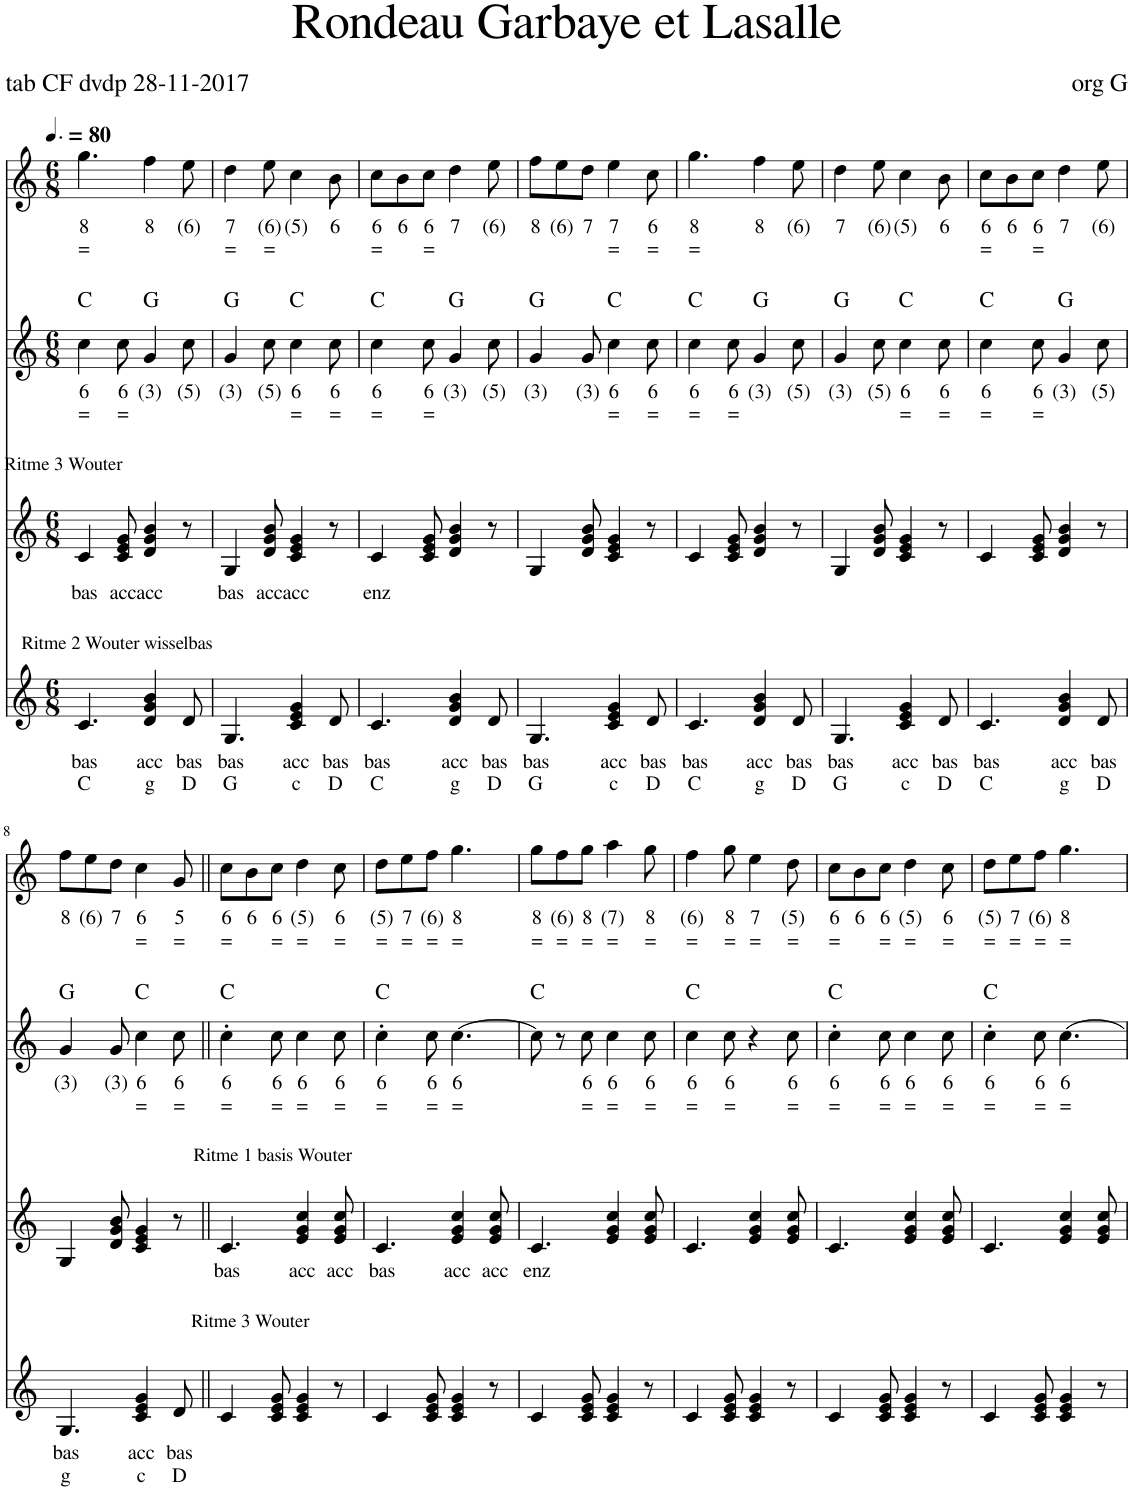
**kern	**text	**text	**kern	**text	**kern	**text	**text	**harte	**kern	**text	**text
*part4	*part4	*part4	*part3	*part3	*part2	*part2	*part2	*part2	*part1	*part1	*part1
*staff4	*staff4	*staff4	*staff3	*staff3	*staff2	*staff2	*staff2	*	*staff1	*staff1	*staff1
*I"Stem	*	*	*I"Stem	*	*I"Stem	*	*	*	*I"Stem	*	*
*clefG2	*	*	*clefG2	*	*clefG2	*	*	*	*clefG2	*	*
*k[]	*	*	*k[]	*	*k[]	*	*	*	*k[]	*	*
*M6/8	*	*	*M6/8	*	*M6/8	*	*	*	*M6/8	*	*
*MM120	*	*	*MM120	*	*MM120	*	*	*	*MM120	*	*
=1	=1	=1	=1	=1	=1	=1	=1	=1	=1	=1	=1
!	!	!	!LO:TX:a:t=Ritme 3 Wouter	!	!	!	!	!	!	!	!
!LO:TX:a:t=Ritme 2 Wouter wisselbas	!	!	!	!	!	!	!	!	!	!	!
!	!LO:LY:b	!LO:LY:b	!	!LO:LY:b	!	!LO:LY:b	!LO:LY:b	!	!	!LO:LY:b	!LO:LY:b
4.c/	bas	C	4c/	bas	4cc\	6	=	C:maj	4.gg\	8	=
!	!	!	!	!LO:LY:b	!	!LO:LY:b	!LO:LY:b	!	!	!	!
.	.	.	8c/ 8e/ 8g/	acc	8cc\	6	=	.	.	.	.
!	!LO:LY:b	!LO:LY:b	!	!LO:LY:b	!	!LO:LY:b	!	!	!	!LO:LY:b	!
4d/ 4g/ 4b/	acc	g	4d/ 4g/ 4b/	acc	4g/	(3)	.	G:maj	4ff\	8	.
!	!LO:LY:b	!LO:LY:b	!	!	!	!LO:LY:b	!	!	!	!LO:LY:b	!
8d/	bas	D	8r	.	8cc\	(5)	.	.	8ee\	(6)	.
=2	=2	=2	=2	=2	=2	=2	=2	=2	=2	=2	=2
!	!LO:LY:b	!LO:LY:b	!	!LO:LY:b	!	!LO:LY:b	!	!	!	!LO:LY:b	!LO:LY:b
4.G/	bas	G	4G/	bas	4g/	(3)	.	G:maj	4dd\	7	=
!	!	!	!	!LO:LY:b	!	!LO:LY:b	!	!	!	!LO:LY:b	!LO:LY:b
.	.	.	8d/ 8g/ 8b/	acc	8cc\	(5)	.	.	8ee\	(6)	=
!	!LO:LY:b	!LO:LY:b	!	!LO:LY:b	!	!LO:LY:b	!LO:LY:b	!	!	!LO:LY:b	!
4c/ 4e/ 4g/	acc	c	4c/ 4e/ 4g/	acc	4cc\	6	=	C:maj	4cc\	(5)	.
!	!LO:LY:b	!LO:LY:b	!	!	!	!LO:LY:b	!LO:LY:b	!	!	!LO:LY:b	!
8d/	bas	D	8r	.	8cc\	6	=	.	8b\	6	.
=3	=3	=3	=3	=3	=3	=3	=3	=3	=3	=3	=3
!	!LO:LY:b	!LO:LY:b	!	!LO:LY:b	!	!LO:LY:b	!LO:LY:b	!	!	!LO:LY:b	!LO:LY:b
4.c/	bas	C	4c/	enz	4cc\	6	=	C:maj	8cc\L	6	=
!	!	!	!	!	!	!	!	!	!	!LO:LY:b	!
.	.	.	.	.	.	.	.	.	8b\	6	.
!	!	!	!	!	!	!LO:LY:b	!LO:LY:b	!	!	!LO:LY:b	!LO:LY:b
.	.	.	8c/ 8e/ 8g/	.	8cc\	6	=	.	8cc\J	6	=
!	!LO:LY:b	!LO:LY:b	!	!	!	!LO:LY:b	!	!	!	!LO:LY:b	!
4d/ 4g/ 4b/	acc	g	4d/ 4g/ 4b/	.	4g/	(3)	.	G:maj	4dd\	7	.
!	!LO:LY:b	!LO:LY:b	!	!	!	!LO:LY:b	!	!	!	!LO:LY:b	!
8d/	bas	D	8r	.	8cc\	(5)	.	.	8ee\	(6)	.
=4	=4	=4	=4	=4	=4	=4	=4	=4	=4	=4	=4
!	!LO:LY:b	!LO:LY:b	!	!	!	!LO:LY:b	!	!	!	!LO:LY:b	!
4.G/	bas	G	4G/	.	4g/	(3)	.	G:maj	8ff\L	8	.
!	!	!	!	!	!	!	!	!	!	!LO:LY:b	!
.	.	.	.	.	.	.	.	.	8ee\	(6)	.
!	!	!	!	!	!	!LO:LY:b	!	!	!	!LO:LY:b	!
.	.	.	8d/ 8g/ 8b/	.	8g/	(3)	.	.	8dd\J	7	.
!	!LO:LY:b	!LO:LY:b	!	!	!	!LO:LY:b	!LO:LY:b	!	!	!LO:LY:b	!LO:LY:b
4c/ 4e/ 4g/	acc	c	4c/ 4e/ 4g/	.	4cc\	6	=	C:maj	4ee\	7	=
!	!LO:LY:b	!LO:LY:b	!	!	!	!LO:LY:b	!LO:LY:b	!	!	!LO:LY:b	!LO:LY:b
8d/	bas	D	8r	.	8cc\	6	=	.	8cc\	6	=
=5	=5	=5	=5	=5	=5	=5	=5	=5	=5	=5	=5
!	!LO:LY:b	!LO:LY:b	!	!	!	!LO:LY:b	!LO:LY:b	!	!	!LO:LY:b	!LO:LY:b
4.c/	bas	C	4c/	.	4cc\	6	=	C:maj	4.gg\	8	=
!	!	!	!	!	!	!LO:LY:b	!LO:LY:b	!	!	!	!
.	.	.	8c/ 8e/ 8g/	.	8cc\	6	=	.	.	.	.
!	!LO:LY:b	!LO:LY:b	!	!	!	!LO:LY:b	!	!	!	!LO:LY:b	!
4d/ 4g/ 4b/	acc	g	4d/ 4g/ 4b/	.	4g/	(3)	.	G:maj	4ff\	8	.
!	!LO:LY:b	!LO:LY:b	!	!	!	!LO:LY:b	!	!	!	!LO:LY:b	!
8d/	bas	D	8r	.	8cc\	(5)	.	.	8ee\	(6)	.
=6	=6	=6	=6	=6	=6	=6	=6	=6	=6	=6	=6
!	!LO:LY:b	!LO:LY:b	!	!	!	!LO:LY:b	!	!	!	!LO:LY:b	!
4.G/	bas	G	4G/	.	4g/	(3)	.	G:maj	4dd\	7	.
!	!	!	!	!	!	!LO:LY:b	!	!	!	!LO:LY:b	!
.	.	.	8d/ 8g/ 8b/	.	8cc\	(5)	.	.	8ee\	(6)	.
!	!LO:LY:b	!LO:LY:b	!	!	!	!LO:LY:b	!LO:LY:b	!	!	!LO:LY:b	!
4c/ 4e/ 4g/	acc	c	4c/ 4e/ 4g/	.	4cc\	6	=	C:maj	4cc\	(5)	.
!	!LO:LY:b	!LO:LY:b	!	!	!	!LO:LY:b	!LO:LY:b	!	!	!LO:LY:b	!
8d/	bas	D	8r	.	8cc\	6	=	.	8b\	6	.
=7	=7	=7	=7	=7	=7	=7	=7	=7	=7	=7	=7
!	!LO:LY:b	!LO:LY:b	!	!	!	!LO:LY:b	!LO:LY:b	!	!	!LO:LY:b	!LO:LY:b
4.c/	bas	C	4c/	.	4cc\	6	=	C:maj	8cc\L	6	=
!	!	!	!	!	!	!	!	!	!	!LO:LY:b	!
.	.	.	.	.	.	.	.	.	8b\	6	.
!	!	!	!	!	!	!LO:LY:b	!LO:LY:b	!	!	!LO:LY:b	!LO:LY:b
.	.	.	8c/ 8e/ 8g/	.	8cc\	6	=	.	8cc\J	6	=
!	!LO:LY:b	!LO:LY:b	!	!	!	!LO:LY:b	!	!	!	!LO:LY:b	!
4d/ 4g/ 4b/	acc	g	4d/ 4g/ 4b/	.	4g/	(3)	.	G:maj	4dd\	7	.
!	!LO:LY:b	!LO:LY:b	!	!	!	!LO:LY:b	!	!	!	!LO:LY:b	!
8d/	bas	D	8r	.	8cc\	(5)	.	.	8ee\	(6)	.
!!LO:LB:g=z
=8	=8	=8	=8	=8	=8	=8	=8	=8	=8	=8	=8
!	!LO:LY:b	!LO:LY:b	!	!	!	!LO:LY:b	!	!	!	!LO:LY:b	!
4.G/	bas	g	4G/	.	4g/	(3)	.	G:maj	8ff\L	8	.
!	!	!	!	!	!	!	!	!	!	!LO:LY:b	!
.	.	.	.	.	.	.	.	.	8ee\	(6)	.
!	!	!	!	!	!	!LO:LY:b	!	!	!	!LO:LY:b	!
.	.	.	8d/ 8g/ 8b/	.	8g/	(3)	.	.	8dd\J	7	.
!	!LO:LY:b	!LO:LY:b	!	!	!	!LO:LY:b	!LO:LY:b	!	!	!LO:LY:b	!LO:LY:b
4c/ 4e/ 4g/	acc	c	4c/ 4e/ 4g/	.	4cc\	6	=	C:maj	4cc\	6	=
!	!LO:LY:b	!LO:LY:b	!	!	!	!LO:LY:b	!LO:LY:b	!	!	!LO:LY:b	!LO:LY:b
8d/	bas	D	8r	.	8cc\	6	=	.	8g/	5	=
=9||	=9||	=9||	=9||	=9||	=9||	=9||	=9||	=9||	=9||	=9||	=9||
!	!	!	!LO:TX:a:t=Ritme 1 basis Wouter	!	!	!	!	!	!	!	!
!LO:TX:a:t=Ritme 3 Wouter	!	!	!	!	!	!	!	!	!	!	!
!	!	!	!	!LO:LY:b	!	!LO:LY:b	!LO:LY:b	!	!	!LO:LY:b	!LO:LY:b
4c/	.	.	4.c/	bas	4cc'\	6	=	C:maj	8cc\L	6	=
!	!	!	!	!	!	!	!	!	!	!LO:LY:b	!
.	.	.	.	.	.	.	.	.	8b\	6	.
!	!	!	!	!	!	!LO:LY:b	!LO:LY:b	!	!	!LO:LY:b	!LO:LY:b
8c/ 8e/ 8g/	.	.	.	.	8cc\	6	=	.	8cc\J	6	=
!	!	!	!	!LO:LY:b	!	!LO:LY:b	!LO:LY:b	!	!	!LO:LY:b	!LO:LY:b
4c/ 4e/ 4g/	.	.	4e/ 4g/ 4cc/	acc	4cc\	6	=	.	4dd\	(5)	=
!	!	!	!	!LO:LY:b	!	!LO:LY:b	!LO:LY:b	!	!	!LO:LY:b	!LO:LY:b
8r	.	.	8e/ 8g/ 8cc/	acc	8cc\	6	=	.	8cc\	6	=
=10	=10	=10	=10	=10	=10	=10	=10	=10	=10	=10	=10
!	!	!	!	!LO:LY:b	!	!LO:LY:b	!LO:LY:b	!	!	!LO:LY:b	!LO:LY:b
4c/	.	.	4.c/	bas	4cc'\	6	=	C:maj	8dd\L	(5)	=
!	!	!	!	!	!	!	!	!	!	!LO:LY:b	!LO:LY:b
.	.	.	.	.	.	.	.	.	8ee\	7	=
!	!	!	!	!	!	!LO:LY:b	!LO:LY:b	!	!	!LO:LY:b	!LO:LY:b
8c/ 8e/ 8g/	.	.	.	.	8cc\	6	=	.	8ff\J	(6)	=
!	!	!	!	!LO:LY:b	!	!LO:LY:b	!LO:LY:b	!	!	!LO:LY:b	!LO:LY:b
4c/ 4e/ 4g/	.	.	4e/ 4g/ 4cc/	acc	[4.cc\	6	=	.	4.gg\	8	=
!	!	!	!	!LO:LY:b	!	!	!	!	!	!	!
8r	.	.	8e/ 8g/ 8cc/	acc	.	.	.	.	.	.	.
=11	=11	=11	=11	=11	=11	=11	=11	=11	=11	=11	=11
!	!	!	!	!LO:LY:b	!	!	!	!	!	!LO:LY:b	!LO:LY:b
4c/	.	.	4.c/	enz	8cc\]	.	.	C:maj	8gg\L	8	=
!	!	!	!	!	!	!	!	!	!	!LO:LY:b	!LO:LY:b
.	.	.	.	.	8r	.	.	.	8ff\	(6)	=
!	!	!	!	!	!	!LO:LY:b	!LO:LY:b	!	!	!LO:LY:b	!LO:LY:b
8c/ 8e/ 8g/	.	.	.	.	8cc\	6	=	.	8gg\J	8	=
!	!	!	!	!	!	!LO:LY:b	!LO:LY:b	!	!	!LO:LY:b	!LO:LY:b
4c/ 4e/ 4g/	.	.	4e/ 4g/ 4cc/	.	4cc\	6	=	.	4aa\	(7)	=
!	!	!	!	!	!	!LO:LY:b	!LO:LY:b	!	!	!LO:LY:b	!LO:LY:b
8r	.	.	8e/ 8g/ 8cc/	.	8cc\	6	=	.	8gg\	8	=
=12	=12	=12	=12	=12	=12	=12	=12	=12	=12	=12	=12
!	!	!	!	!	!	!LO:LY:b	!LO:LY:b	!	!	!LO:LY:b	!LO:LY:b
4c/	.	.	4.c/	.	4cc\	6	=	C:maj	4ff\	(6)	=
!	!	!	!	!	!	!LO:LY:b	!LO:LY:b	!	!	!LO:LY:b	!LO:LY:b
8c/ 8e/ 8g/	.	.	.	.	8cc\	6	=	.	8gg\	8	=
!	!	!	!	!	!	!	!	!	!	!LO:LY:b	!LO:LY:b
4c/ 4e/ 4g/	.	.	4e/ 4g/ 4cc/	.	4r	.	.	.	4ee\	7	=
!	!	!	!	!	!	!LO:LY:b	!LO:LY:b	!	!	!LO:LY:b	!LO:LY:b
8r	.	.	8e/ 8g/ 8cc/	.	8cc\	6	=	.	8dd\	(5)	=
=13	=13	=13	=13	=13	=13	=13	=13	=13	=13	=13	=13
!	!	!	!	!	!	!LO:LY:b	!LO:LY:b	!	!	!LO:LY:b	!LO:LY:b
4c/	.	.	4.c/	.	4cc'\	6	=	C:maj	8cc\L	6	=
!	!	!	!	!	!	!	!	!	!	!LO:LY:b	!
.	.	.	.	.	.	.	.	.	8b\	6	.
!	!	!	!	!	!	!LO:LY:b	!LO:LY:b	!	!	!LO:LY:b	!LO:LY:b
8c/ 8e/ 8g/	.	.	.	.	8cc\	6	=	.	8cc\J	6	=
!	!	!	!	!	!	!LO:LY:b	!LO:LY:b	!	!	!LO:LY:b	!LO:LY:b
4c/ 4e/ 4g/	.	.	4e/ 4g/ 4cc/	.	4cc\	6	=	.	4dd\	(5)	=
!	!	!	!	!	!	!LO:LY:b	!LO:LY:b	!	!	!LO:LY:b	!LO:LY:b
8r	.	.	8e/ 8g/ 8cc/	.	8cc\	6	=	.	8cc\	6	=
=14	=14	=14	=14	=14	=14	=14	=14	=14	=14	=14	=14
!	!	!	!	!	!	!LO:LY:b	!LO:LY:b	!	!	!LO:LY:b	!LO:LY:b
4c/	.	.	4.c/	.	4cc'\	6	=	C:maj	8dd\L	(5)	=
!	!	!	!	!	!	!	!	!	!	!LO:LY:b	!LO:LY:b
.	.	.	.	.	.	.	.	.	8ee\	7	=
!	!	!	!	!	!	!LO:LY:b	!LO:LY:b	!	!	!LO:LY:b	!LO:LY:b
8c/ 8e/ 8g/	.	.	.	.	8cc\	6	=	.	8ff\J	(6)	=
!	!	!	!	!	!	!LO:LY:b	!LO:LY:b	!	!	!LO:LY:b	!LO:LY:b
4c/ 4e/ 4g/	.	.	4e/ 4g/ 4cc/	.	[4.cc\	6	=	.	4.gg\	8	=
8r	.	.	8e/ 8g/ 8cc/	.	.	.	.	.	.	.	.
=	=	=	=	=	=	=	=	=	=	=	=
*-	*-	*-	*-	*-	*-	*-	*-	*-	*-	*-	*-
